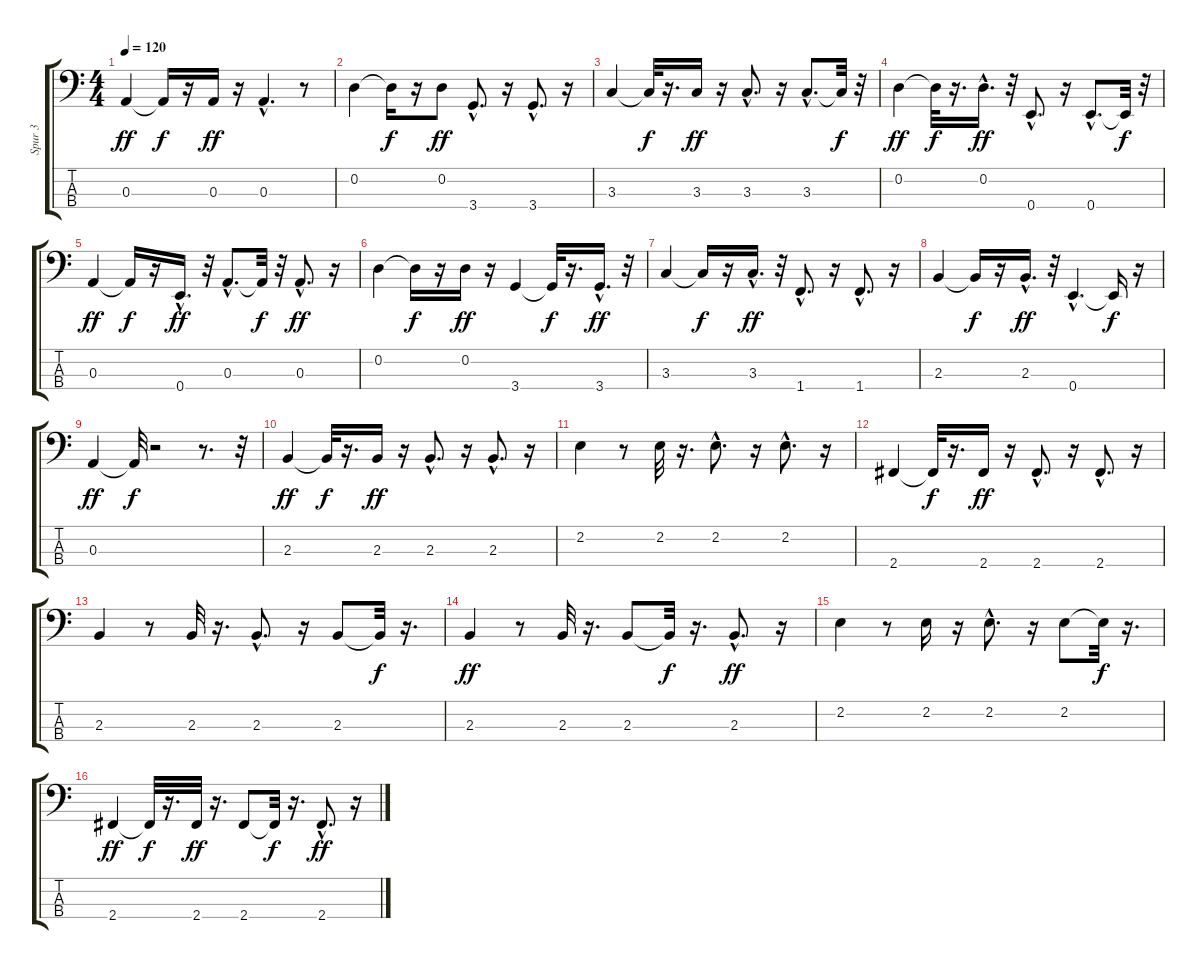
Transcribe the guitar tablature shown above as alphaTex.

\track ("Spur 3" "Spur 3") {instrument electricbassfinger}
\staff {score tabs}
\tuning (G2 D2 A1 E1) {hide}
\ts (4 4)
\tempo 120
\clef f4
\ks c
0.3.4{dy ff} 0.3{t}.16{dy f} r.16 0.3.16{dy ff} r.16 0.3{hac}.4{d} r.8 |
0.2.4 0.2{t}.16{dy f} r.16 0.2.8{dy ff} 3.4{hac}.8{d} r.16 3.4{hac}.8{d} r.16 |
3.3.4 3.3{t}.32{dy f} r.16{d} 3.3.16{dy ff} r.16 3.3{hac}.8{d} r.16 3.3{hac}.8{d} 3.3{t}.32{dy f} r.32 |
0.2.4{dy ff} 0.2{t}.32{dy f} r.16{d} 0.2{hac}.16{d dy ff} r.32 0.4{hac}.8{d} r.16 0.4{hac}.8{d} 0.4{t}.32{dy f} r.32 |
0.3.4{dy ff} 0.3{t}.16{dy f} r.16 0.4{hac}.16{d dy ff} r.32 0.3{hac}.8{d} 0.3{t}.32{dy f} r.32 0.3{hac}.8{d dy ff} r.16 |
0.2.4 0.2{t}.16{dy f} r.16 0.2.16{dy ff} r.16 3.4.4 3.4{t}.32{dy f} r.16{d} 3.4{hac}.16{d dy ff} r.32 |
3.3.4 3.3{t}.16{dy f} r.16 3.3{hac}.16{d dy ff} r.32 1.4{hac}.8{d} r.16 1.4{hac}.8{d} r.16 |
2.3.4 2.3{t}.16{dy f} r.16 2.3{hac}.16{d dy ff} r.32 0.4{hac}.4{d} 0.4{t}.16{dy f} r.16 |
0.3.4{dy ff} 0.3{t}.32{dy f} r.2 r.8{d} r.32 |
2.3.4{dy ff} 2.3{t}.32{dy f} r.16{d} 2.3.16{dy ff} r.16 2.3{hac}.8{d} r.16 2.3{hac}.8{d} r.16 |
2.2.4 r.8 2.2.32 r.16{d} 2.2{hac}.8{d} r.16 2.2{hac}.8{d} r.16 |
2.4.4 2.4{t}.32{dy f} r.16{d} 2.4.16{dy ff} r.16 2.4{hac}.8{d} r.16 2.4{hac}.8{d} r.16 |
2.3.4 r.8 2.3.32 r.16{d} 2.3{hac}.8{d} r.16 2.3.8 2.3{t}.32{dy f} r.16{d} |
2.3.4{dy ff} r.8 2.3.32 r.16{d} 2.3.8 2.3{t}.32{dy f} r.16{d} 2.3{hac}.8{d dy ff} r.16 |
2.2.4 r.8 2.2.16 r.16 2.2{hac}.8{d} r.16 2.2.8 2.2{t}.32{dy f} r.16{d} |
2.4.4{dy ff} 2.4{t}.32{dy f} r.16{d} 2.4.32{dy ff} r.16{d} 2.4.8 2.4{t}.32{dy f} r.16{d} 2.4{hac}.8{d dy ff} r.16
